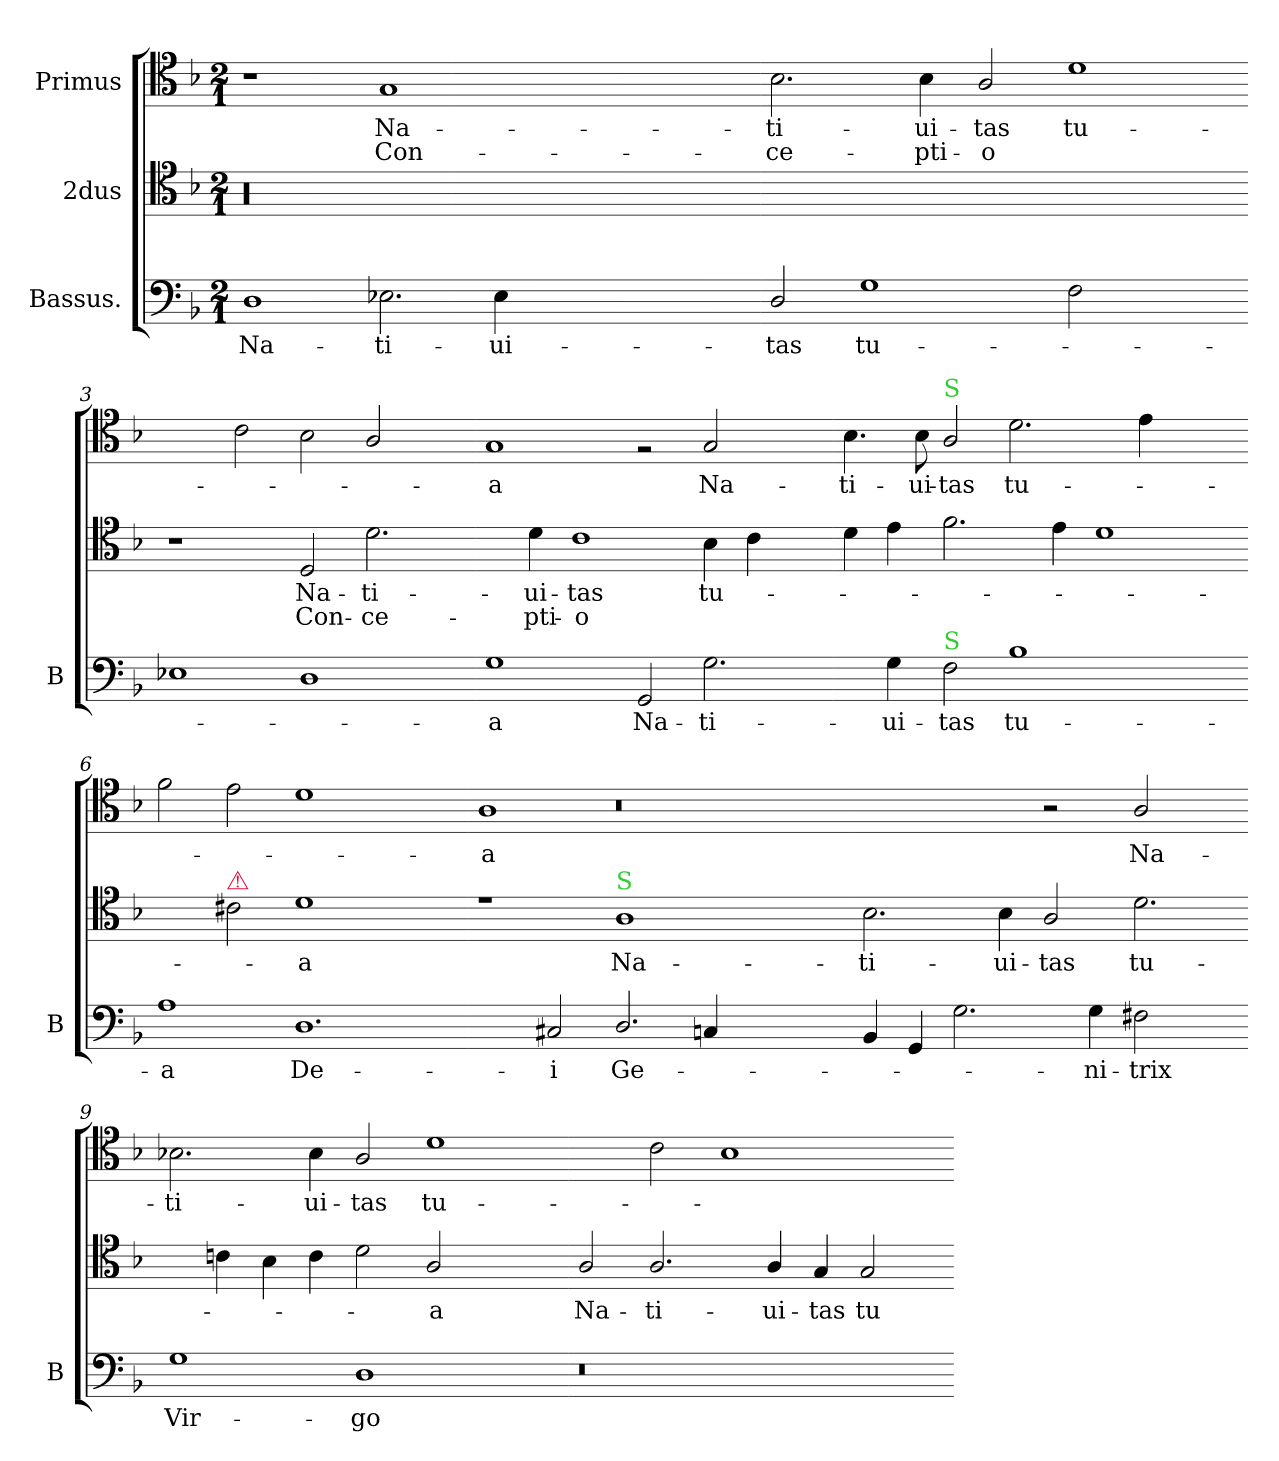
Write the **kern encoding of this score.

**kern	**text	**kern	**text	**text	**kern	**text	**text
*part3	*part3	*part2	*part2	*part2	*part1	*part1	*part1
*staff3	*staff3	*staff2	*staff2	*staff2	*staff1	*staff1	*staff1
*I"Bassus.	*	*I"2dus	*	*	*I"Primus	*	*
*I'B	*	*	*	*	*	*	*
*clefF4	*	*clefC4	*	*	*clefC4	*	*
*k[b-]	*	*k[b-]	*	*	*k[b-]	*	*
*M2/1	*	*M2/1	*	*	*M2/1	*	*
=1	=1	=1	=1	=1	=1	=1	=1
1D	Na-	00r	.	.	1r	.	.
2.E-X\	-ti-	.	.	.	1G	Na-	Con-
4E-\	-ui-	.	.	.	.	.	.
0ryy	.	.	.	.	0ryy	.	.
=2-	=2-	=2-	=2-	=2-	=2-	=2-	=2-
2D/	-tas	0ryy	.	.	2.B-\	-ti-	-ce-
1G	tu-	.	.	.	.	.	.
.	.	.	.	.	4B-\	-ui-	-pti-
.	.	.	.	.	2A/	-tas	-o
2F\	.	.	.	.	1d\	tu-	.
2ryy	.	2ryy	.	.	.	.	.
=3-	=3-	=3-	=3-	=3-	=3-	=3-	=3-
1E-X	.	1r	.	.	2ryy	.	.
.	.	.	.	.	2c\	.	.
1D	.	2D/	Na-	Con-	2B-\	.	.
.	.	2.d\	-ti-	-ce-	2A/	.	.
4ryy	.	.	.	.	4ryy	.	.
=4-	=4-	=4-	=4-	=4-	=4-	=4-	=4-
1G	-a	4ryy	.	.	1G	-a	.
.	.	4d\	-ui-	-pti-	.	.	.
.	.	1c	-tas	-o	.	.	.
2GG/	Na-	.	.	.	2rF	.	.
2.G\	-ti-	4B-\	tu-	.	2G/	Na-	.
.	.	4c\	.	.	.	.	.
.	.	4ryy	.	.	4ryy	.	.
=5-	=5-	=5-	=5-	=5-	=5-	=5-	=5-
4ryy	.	4d\	.	.	4.B-\	-ti-	.
4G\	-ui-	4e\	.	.	.	.	.
.	.	.	.	.	8B-\	-ui-	.
!	!	!	!	!	!LO:TX:a:color=limegreen:t=S	!	!
!LO:TX:a:color=limegreen:t=S	!	!	!	!	!	!	!
2F\	-tas	2.f\	.	.	2A/	-tas	.
1B-	tu-	.	.	.	2.d\	tu-	.
.	.	4e\	.	.	.	.	.
.	.	1d\	.	.	.	.	.
.	.	.	.	.	4e\	.	.
2ryy	.	.	.	.	2ryy	.	.
=6-	=6-	=6-	=6-	=6-	=6-	=6-	=6-
1A	-a	2ryy	.	.	2f\	.	.
!	!	!LO:TX:a:color=crimson:t=⚠	!	!	!	!	!
.	.	2c#X\	.	.	2e\	.	.
1.D	De-	1d	-a	.	1d	.	.
.	.	2ryy	.	.	2ryy	.	.
=7-	=7-	=7-	=7-	=7-	=7-	=7-	=7-
2ryy	.	1re	.	.	1A	-a	.
2C#X/	-i	.	.	.	.	.	.
!	!	!LO:TX:a:color=limegreen:t=S	!	!	!	!	!
2.D/	Ge-	1A	Na-	.	0r	.	.
4Cn/	.	.	.	.	.	.	.
1ryy	.	1ryy	.	.	.	.	.
=8-	=8-	=8-	=8-	=8-	=8-	=8-	=8-
4BB-/	.	2.B-\	-ti-	.	1ryy	.	.
4GG/	.	.	.	.	.	.	.
2.G\	.	.	.	.	.	.	.
.	.	4B-\	-ui-	.	.	.	.
.	.	2A/	-tas	.	2r	.	.
4G\	ni-	.	.	.	.	.	.
!	!	!	!	!	!	!LO:LY:i	!
2F#X\	-trix	2.d\	tu-	.	2A/	Na-	.
4ryy	.	.	.	.	4ryy	.	.
=9-	=9-	=9-	=9-	=9-	=9-	=9-	=9-
!	!	!	!	!	!	!LO:LY:i	!
1G	Vir-	4ryy	.	.	2.B-X\	-ti-	.
.	.	4cn\	.	.	.	.	.
.	.	4B-\	.	.	.	.	.
!	!	!	!	!	!	!LO:LY:i	!
.	.	4c\	.	.	4B-\	-ui-	.
!	!	!	!	!	!	!LO:LY:i	!
1D	-go	2d\	.	.	2A/	-tas	.
!	!	!	!	!	!	!LO:LY:i	!
.	.	2A/	-a	.	1d\	tu-	.
2ryy	.	2ryy	.	.	.	.	.
=10-	=10-	=10-	=10-	=10-	=10-	=10-	=10-
!	!	!	!LO:LY:i	!	!	!	!
0r	.	2A/	Na-	.	2ryy	.	.
!	!	!	!LO:LY:i	!	!	!	!
.	.	2.A/	-ti-	.	2c\	.	.
.	.	.	.	.	1B-	.	.
!	!	!	!LO:LY:i	!	!	!	!
.	.	4A/	-ui-	.	.	.	.
!	!	!	!LO:LY:i	!	!	!	!
.	.	4G/	-tas	.	.	.	.
!	!	!	!LO:LY:i	!	!	!	!
.	.	2G/	tu-	.	.	.	.
4ryy	.	.	.	.	4ryy	.	.
=-	=-	=-	=-	=-	=-	=-	=-
*-	*-	*-	*-	*-	*-	*-	*-
